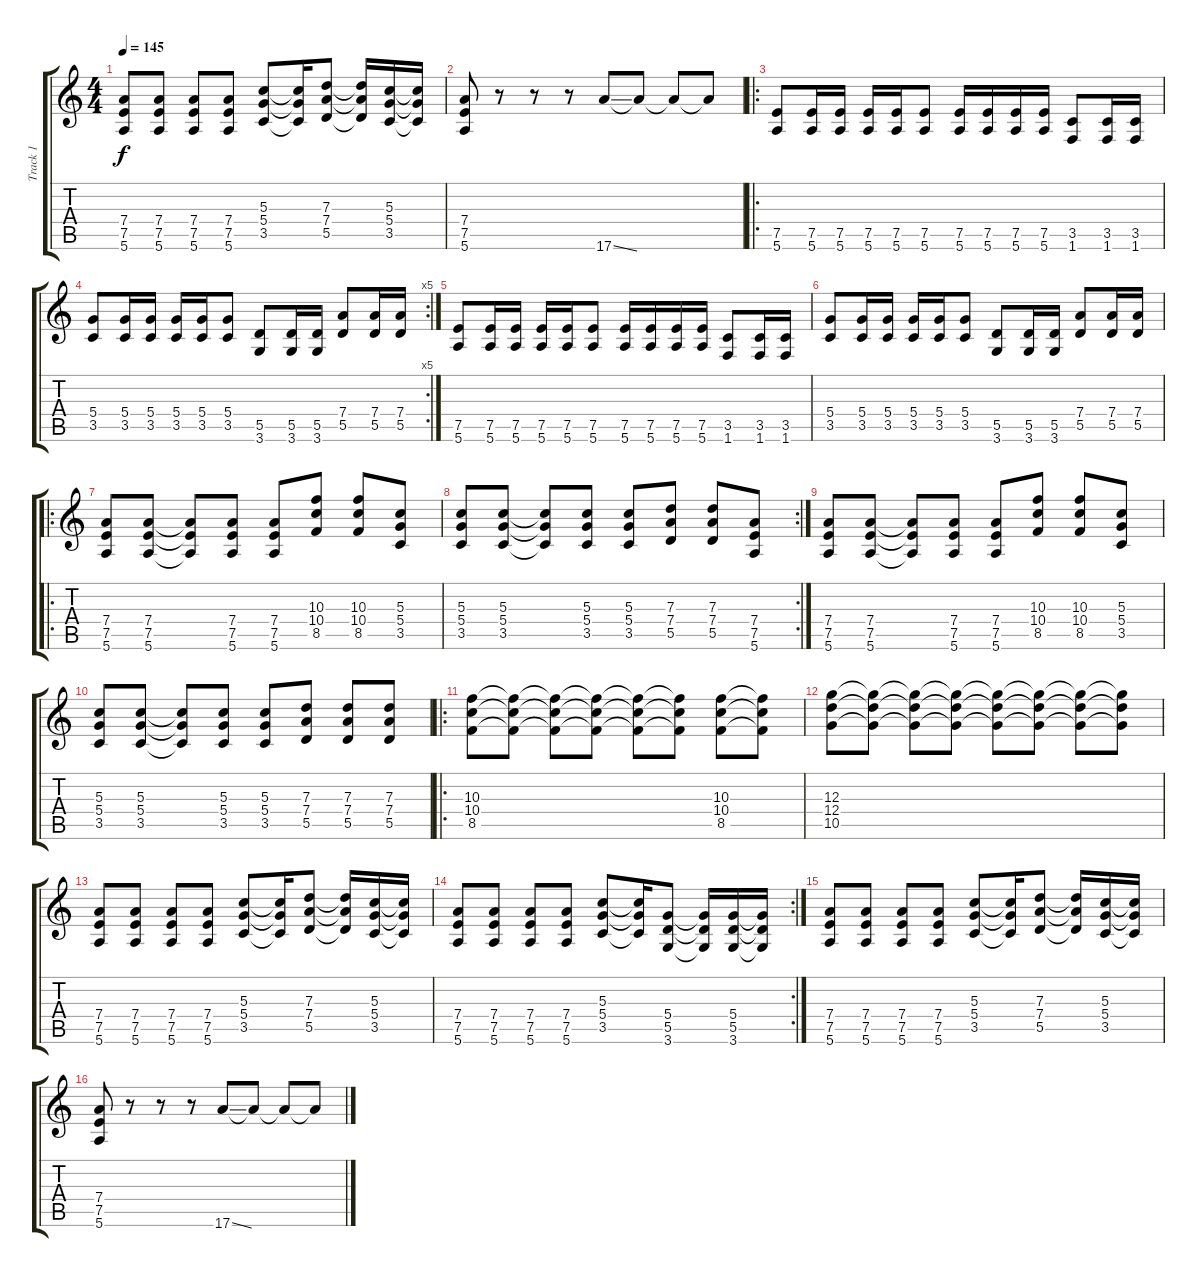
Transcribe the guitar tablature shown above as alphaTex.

\track ("Track 1" "Track 1") {instrument distortionguitar}
\staff {score tabs}
\tuning (E4 B3 G3 D3 A2 E2) {hide}
\ts (4 4)
\tempo 145
\clef g2
\ks c
(7.4 7.5 5.6).8{dy f} (7.4 7.5 5.6).8 (7.4 7.5 5.6).8 (7.4 7.5 5.6).8 (5.3 5.4 3.5).8 (5.3{t} 5.4{t} 3.5{t}).16 (7.3 7.4 5.5).8 (7.3{t} 7.4{t} 5.5{t}).16 (5.3 5.4 3.5).16 (5.3{t} 5.4{t} 3.5{t}).16 |
(7.4 7.5 5.6).8 r.8 r.8 r.8 17.6{ss}.8 17.6{t}.8 17.6{t}.8 17.6{t}.8 |
\ro
(7.5 5.6).8 (7.5 5.6).16 (7.5 5.6).16 (7.5 5.6).16 (7.5 5.6).16 (7.5 5.6).8 (7.5 5.6).16 (7.5 5.6).16 (7.5 5.6).16 (7.5 5.6).16 (3.5 1.6).8 (3.5 1.6).16 (3.5 1.6).16 |
\rc 5
(5.4 3.5).8 (5.4 3.5).16 (5.4 3.5).16 (5.4 3.5).16 (5.4 3.5).16 (5.4 3.5).8 (5.5 3.6).8 (5.5 3.6).16 (5.5 3.6).16 (7.4 5.5).8 (7.4 5.5).16 (7.4 5.5).16 |
(7.5 5.6).8 (7.5 5.6).16 (7.5 5.6).16 (7.5 5.6).16 (7.5 5.6).16 (7.5 5.6).8 (7.5 5.6).16 (7.5 5.6).16 (7.5 5.6).16 (7.5 5.6).16 (3.5 1.6).8 (3.5 1.6).16 (3.5 1.6).16 |
(5.4 3.5).8 (5.4 3.5).16 (5.4 3.5).16 (5.4 3.5).16 (5.4 3.5).16 (5.4 3.5).8 (5.5 3.6).8 (5.5 3.6).16 (5.5 3.6).16 (7.4 5.5).8 (7.4 5.5).16 (7.4 5.5).16 |
\ro
(7.4 7.5 5.6).8 (7.4 7.5 5.6).8 (7.4{t} 7.5{t} 5.6{t}).8 (7.4 7.5 5.6).8 (7.4 7.5 5.6).8 (10.3 10.4 8.5).8 (10.3 10.4 8.5).8 (5.3 5.4 3.5).8 |
\rc 2
(5.3 5.4 3.5).8 (5.3 5.4 3.5).8 (5.3{t} 5.4{t} 3.5{t}).8 (5.3 5.4 3.5).8 (5.3 5.4 3.5).8 (7.3 7.4 5.5).8 (7.3 7.4 5.5).8 (7.4 7.5 5.6).8 |
(7.4 7.5 5.6).8 (7.4 7.5 5.6).8 (7.4{t} 7.5{t} 5.6{t}).8 (7.4 7.5 5.6).8 (7.4 7.5 5.6).8 (10.3 10.4 8.5).8 (10.3 10.4 8.5).8 (5.3 5.4 3.5).8 |
(5.3 5.4 3.5).8 (5.3 5.4 3.5).8 (5.3{t} 5.4{t} 3.5{t}).8 (5.3 5.4 3.5).8 (5.3 5.4 3.5).8 (7.3 7.4 5.5).8 (7.3 7.4 5.5).8 (7.3 7.4 5.5).8 |
\ro
(10.3 10.4 8.5).8 (10.3{t} 10.4{t} 8.5{t}).8 (10.3{t} 10.4{t} 8.5{t}).8 (10.3{t} 10.4{t} 8.5{t}).8 (10.3{t} 10.4{t} 8.5{t}).8 (10.3{t} 10.4{t} 8.5{t}).8 (10.3 10.4 8.5).8 (10.3{t} 10.4{t} 8.5{t}).8 |
(12.3 12.4 10.5).8 (12.3{t} 12.4{t} 10.5{t}).8 (12.3{t} 12.4{t} 10.5{t}).8 (12.3{t} 12.4{t} 10.5{t}).8 (12.3{t} 12.4{t} 10.5{t}).8 (12.3{t} 12.4{t} 10.5{t}).8 (12.3{t} 12.4{t} 10.5{t}).8 (12.3{t} 12.4{t} 10.5{t}).8 |
(7.4 7.5 5.6).8 (7.4 7.5 5.6).8 (7.4 7.5 5.6).8 (7.4 7.5 5.6).8 (5.3 5.4 3.5).8 (5.3{t} 5.4{t} 3.5{t}).16 (7.3 7.4 5.5).8 (7.3{t} 7.4{t} 5.5{t}).16 (5.3 5.4 3.5).16 (5.3{t} 5.4{t} 3.5{t}).16 |
\rc 2
(7.4 7.5 5.6).8 (7.4 7.5 5.6).8 (7.4 7.5 5.6).8 (7.4 7.5 5.6).8 (5.3 5.4 3.5).8 (5.3{t} 5.4{t} 3.5{t}).16 (5.4 5.5 3.6).8 (5.4{t} 5.5{t} 3.6{t}).16 (5.4 5.5 3.6).16 (5.4{t} 5.5{t} 3.6{t}).16 |
(7.4 7.5 5.6).8 (7.4 7.5 5.6).8 (7.4 7.5 5.6).8 (7.4 7.5 5.6).8 (5.3 5.4 3.5).8 (5.3{t} 5.4{t} 3.5{t}).16 (7.3 7.4 5.5).8 (7.3{t} 7.4{t} 5.5{t}).16 (5.3 5.4 3.5).16 (5.3{t} 5.4{t} 3.5{t}).16 |
(7.4 7.5 5.6).8 r.8 r.8 r.8 17.6{ss}.8 17.6{t}.8 17.6{t}.8 17.6{t}.8
